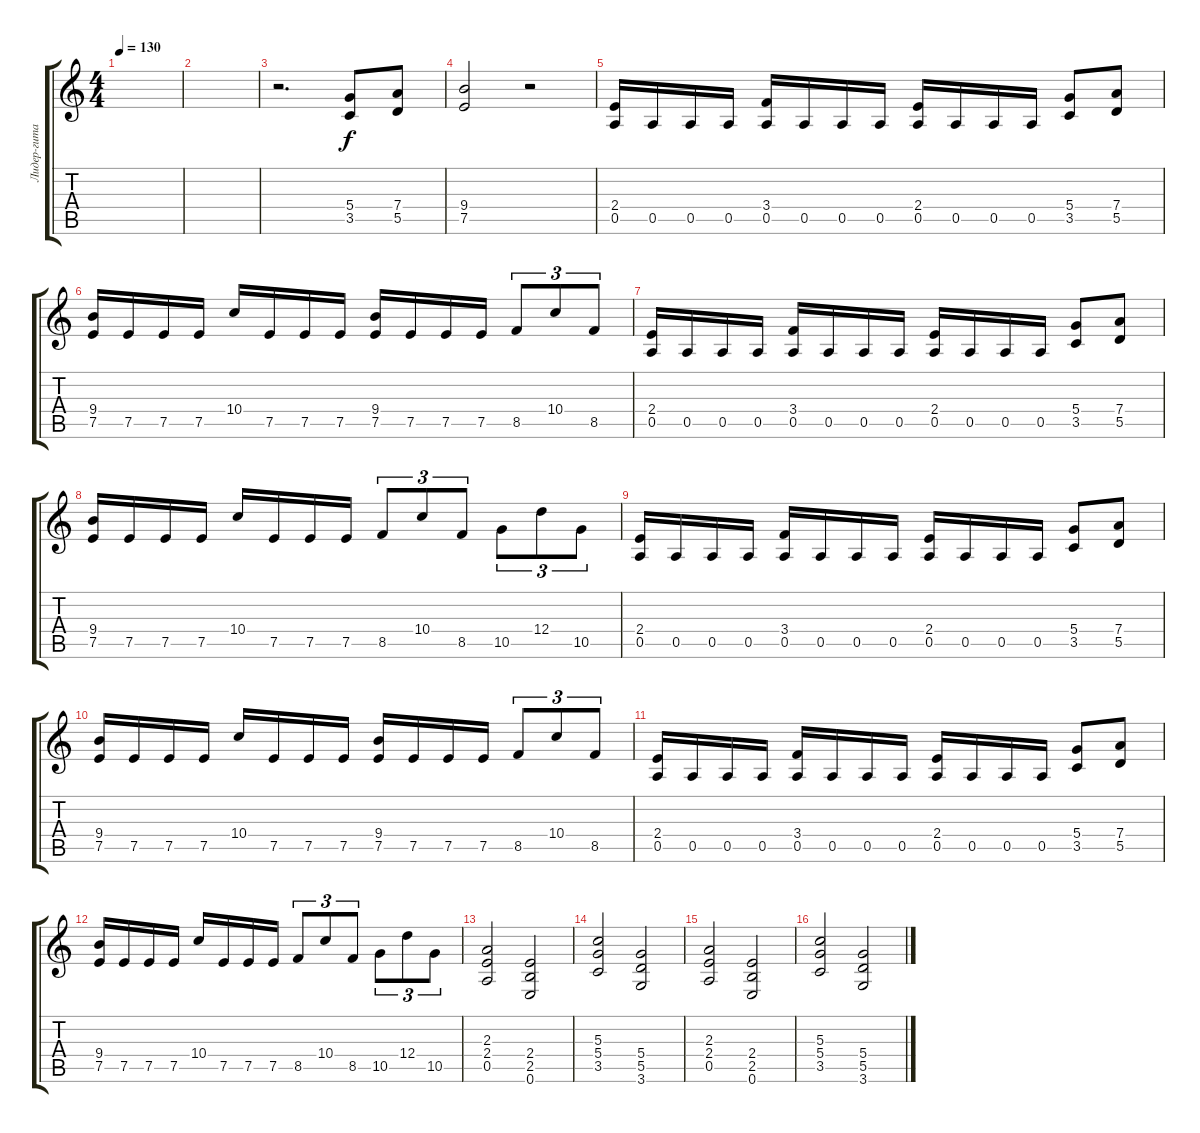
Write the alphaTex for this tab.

\track ("Лидер-гитара (Шаграт)" "Лидер-гита") {instrument distortionguitar}
\staff {score tabs}
\tuning (E4 B3 G3 D3 A2 E2) {hide}
\ts (4 4)
\tempo 130
\clef g2
\ks c
|
|
r.2{d} (5.4 3.5).8 (7.4 5.5).8 |
(9.4 7.5).2 r.2 |
(2.4 0.5).16 0.5.16 0.5.16 0.5.16 (3.4 0.5).16 0.5.16 0.5.16 0.5.16 (2.4 0.5).16 0.5.16 0.5.16 0.5.16 (5.4 3.5).8 (7.4 5.5).8 |
(9.4 7.5).16 7.5.16 7.5.16 7.5.16 10.4.16 7.5.16 7.5.16 7.5.16 (9.4 7.5).16 7.5.16 7.5.16 7.5.16 8.5.8{tu (3 2)} 10.4.8{tu (3 2)} 8.5.8{tu (3 2)} |
(2.4 0.5).16 0.5.16 0.5.16 0.5.16 (3.4 0.5).16 0.5.16 0.5.16 0.5.16 (2.4 0.5).16 0.5.16 0.5.16 0.5.16 (5.4 3.5).8 (7.4 5.5).8 |
(9.4 7.5).16 7.5.16 7.5.16 7.5.16 10.4.16 7.5.16 7.5.16 7.5.16 8.5.8{tu (3 2)} 10.4.8{tu (3 2)} 8.5.8{tu (3 2)} 10.5.8{tu (3 2)} 12.4.8{tu (3 2)} 10.5.8{tu (3 2)} |
(2.4 0.5).16 0.5.16 0.5.16 0.5.16 (3.4 0.5).16 0.5.16 0.5.16 0.5.16 (2.4 0.5).16 0.5.16 0.5.16 0.5.16 (5.4 3.5).8 (7.4 5.5).8 |
(9.4 7.5).16 7.5.16 7.5.16 7.5.16 10.4.16 7.5.16 7.5.16 7.5.16 (9.4 7.5).16 7.5.16 7.5.16 7.5.16 8.5.8{tu (3 2)} 10.4.8{tu (3 2)} 8.5.8{tu (3 2)} |
(2.4 0.5).16 0.5.16 0.5.16 0.5.16 (3.4 0.5).16 0.5.16 0.5.16 0.5.16 (2.4 0.5).16 0.5.16 0.5.16 0.5.16 (5.4 3.5).8 (7.4 5.5).8 |
(9.4 7.5).16 7.5.16 7.5.16 7.5.16 10.4.16 7.5.16 7.5.16 7.5.16 8.5.8{tu (3 2)} 10.4.8{tu (3 2)} 8.5.8{tu (3 2)} 10.5.8{tu (3 2)} 12.4.8{tu (3 2)} 10.5.8{tu (3 2)} |
(2.3 2.4 0.5).2 (2.4 2.5 0.6).2 |
(5.3 5.4 3.5).2 (5.4 5.5 3.6).2 |
(2.3 2.4 0.5).2 (2.4 2.5 0.6).2 |
(5.3 5.4 3.5).2 (5.4 5.5 3.6).2
